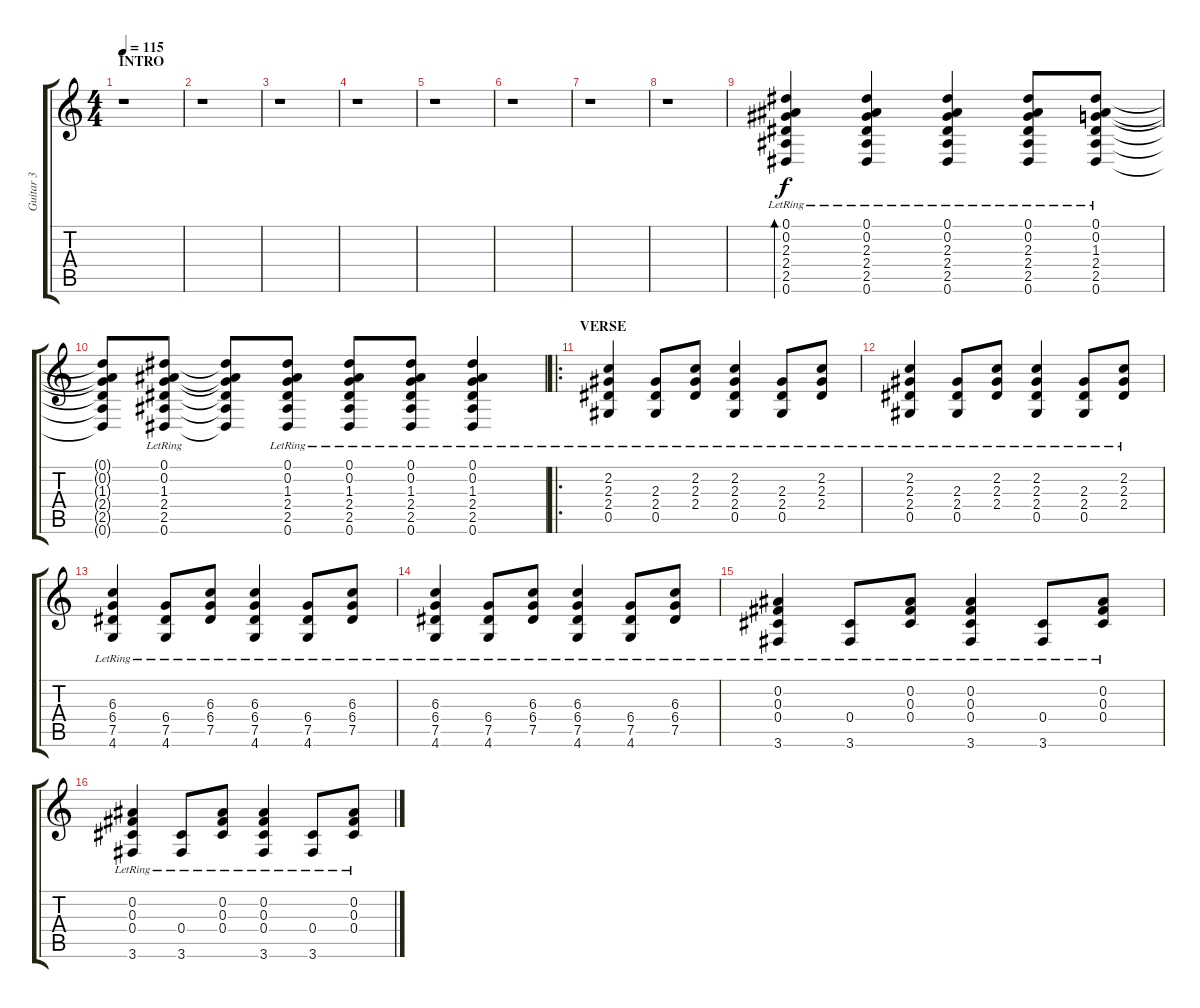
\track ("Guitar 3" "Guitar 3") {instrument acousticguitarsteel}
\staff {score tabs}
\tuning (Eb4 Bb3 Gb3 Db3 Ab2 Eb2) {hide}
\ts (4 4)
\section ("" "INTRO")
\tempo 115
\clef g2
\ks c
r.1{dy f instrument acousticguitarsteel} |
r.1 |
r.1 |
r.1 |
r.1 |
r.1 |
r.1 |
r.1 |
(0.1{lr} 0.2{lr} 2.3{lr} 2.4{lr} 2.5{lr} 0.6{lr}).4{bd 60} (0.1{lr} 0.2{lr} 2.3{lr} 2.4{lr} 2.5{lr} 0.6{lr}).4 (0.1{lr} 0.2{lr} 2.3{lr} 2.4{lr} 2.5{lr} 0.6{lr}).4 (0.1{lr} 0.2{lr} 2.3{lr} 2.4{lr} 2.5{lr} 0.6{lr}).8 (0.1{lr} 0.2{lr} 1.3{lr} 2.4{lr} 2.5{lr} 0.6{lr}).8 |
(0.1{t} 0.2{t} 1.3{t} 2.4{t} 2.5{t} 0.6{t}).8 (0.1{lr} 0.2{lr} 1.3{lr} 2.4{lr} 2.5{lr} 0.6{lr}).8 (0.1{t} 0.2{t} 1.3{t} 2.4{t} 2.5{t} 0.6{t}).8 (0.1{lr} 0.2{lr} 1.3{lr} 2.4{lr} 2.5{lr} 0.6{lr}).8 (0.1{lr} 0.2{lr} 1.3{lr} 2.4{lr} 2.5{lr} 0.6{lr}).8 (0.1{lr} 0.2{lr} 1.3{lr} 2.4{lr} 2.5{lr} 0.6{lr}).8 (0.1{lr} 0.2{lr} 1.3{lr} 2.4{lr} 2.5{lr} 0.6{lr}).4 |
\ro
\section ("" "VERSE")
(2.2{lr} 2.3{lr} 2.4{lr} 0.5{lr}).4 (2.3{lr} 2.4{lr} 0.5{lr}).8 (2.2{lr} 2.3{lr} 2.4{lr}).8 (2.2{lr} 2.3{lr} 2.4{lr} 0.5{lr}).4 (2.3{lr} 2.4{lr} 0.5{lr}).8 (2.2{lr} 2.3{lr} 2.4{lr}).8 |
(2.2{lr} 2.3{lr} 2.4{lr} 0.5{lr}).4 (2.3{lr} 2.4{lr} 0.5{lr}).8 (2.2{lr} 2.3{lr} 2.4{lr}).8 (2.2{lr} 2.3{lr} 2.4{lr} 0.5{lr}).4 (2.3{lr} 2.4{lr} 0.5{lr}).8 (2.2{lr} 2.3{lr} 2.4{lr}).8 |
(6.3{lr} 6.4{lr} 7.5{lr} 4.6{lr}).4 (6.4{lr} 7.5{lr} 4.6{lr}).8 (6.3{lr} 6.4{lr} 7.5{lr}).8 (6.3{lr} 6.4{lr} 7.5{lr} 4.6{lr}).4 (6.4{lr} 7.5{lr} 4.6{lr}).8 (6.3{lr} 6.4{lr} 7.5{lr}).8 |
(6.3{lr} 6.4{lr} 7.5{lr} 4.6{lr}).4 (6.4{lr} 7.5{lr} 4.6{lr}).8 (6.3{lr} 6.4{lr} 7.5{lr}).8 (6.3{lr} 6.4{lr} 7.5{lr} 4.6{lr}).4 (6.4{lr} 7.5{lr} 4.6{lr}).8 (6.3{lr} 6.4{lr} 7.5{lr}).8 |
(0.2{lr} 0.3{lr} 0.4{lr} 3.6{lr}).4 (0.4{lr} 3.6{lr}).8 (0.2{lr} 0.3{lr} 0.4{lr}).8 (0.2{lr} 0.3{lr} 0.4{lr} 3.6{lr}).4 (0.4{lr} 3.6{lr}).8 (0.2{lr} 0.3{lr} 0.4{lr}).8 |
(0.2{lr} 0.3{lr} 0.4{lr} 3.6{lr}).4 (0.4{lr} 3.6{lr}).8 (0.2{lr} 0.3{lr} 0.4{lr}).8 (0.2{lr} 0.3{lr} 0.4{lr} 3.6{lr}).4 (0.4{lr} 3.6{lr}).8 (0.2{lr} 0.3{lr} 0.4{lr}).8
